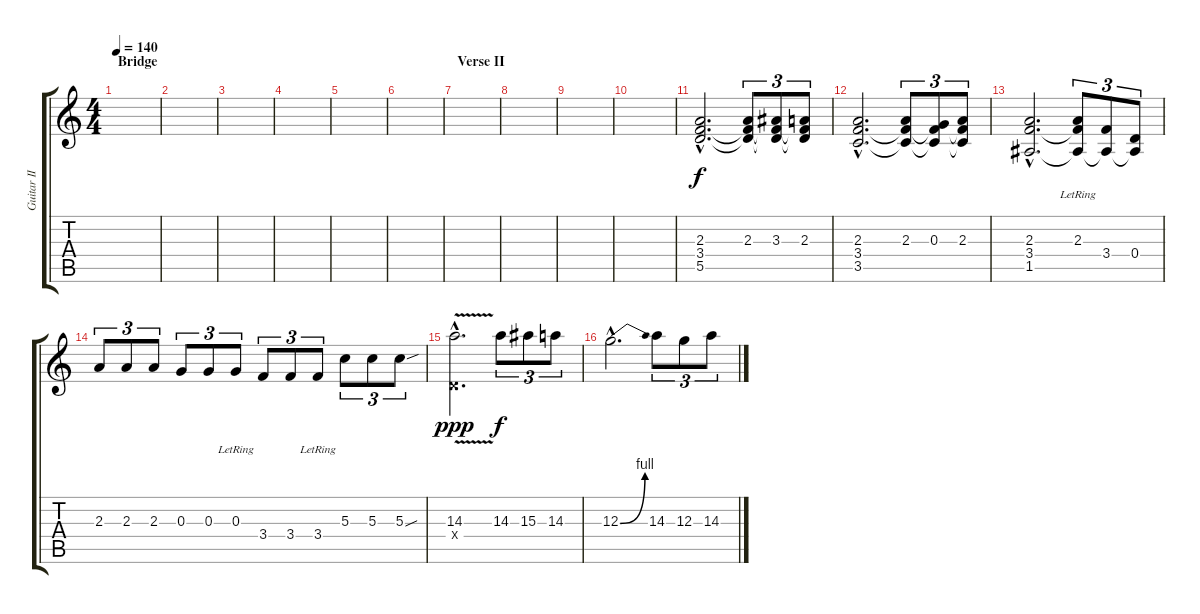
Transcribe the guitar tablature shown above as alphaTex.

\track ("Guitar II" "Guitar II") {instrument distortionguitar}
\staff {score tabs}
\tuning (E4 B3 G3 D3 A2 E2) {hide}
\ts (4 4)
\section ("" "Bridge")
\tempo 140
\clef g2
\ks c
|
|
|
|
|
|
\section ("" "Verse II")
|
|
|
|
(2.3{hac} 3.4{hac} 5.5{hac}).2{d volume 13} (2.3 3.4{t} 5.5{t}).8{tu (3 2)} (3.3 3.4{t} 5.5{t}).8{tu (3 2)} (2.3 3.4{t} 5.5{t}).8{tu (3 2)} |
(2.3{hac} 3.4{hac} 3.5{hac}).2{d} (2.3 3.4{t} 3.5{t}).8{tu (3 2)} (0.3 3.4{t} 3.5{t}).8{tu (3 2)} (2.3 3.4{t} 3.5{t}).8{tu (3 2)} |
(2.3{hac} 3.4{hac} 1.5{hac}).2{d} (2.3{lr} 3.4{t} 1.5{t}).8{tu (3 2)} (3.4 1.5{t}).8{tu (3 2)} (0.4 1.5{t}).8{tu (3 2)} |
2.3.8{tu (3 2)} 2.3.8{tu (3 2)} 2.3.8{tu (3 2)} 0.3.8{tu (3 2)} 0.3.8{tu (3 2)} 0.3{lr}.8{tu (3 2)} 3.4.8{tu (3 2)} 3.4.8{tu (3 2)} 3.4{lr}.8{tu (3 2)} 5.3.8{tu (3 2)} 5.3.8{tu (3 2)} 5.3{sou}.8{tu (3 2)} |
(14.3{v hac} 0.4{hac x}).2{d dy ppp volume 13} 14.3.8{tu (3 2) dy f} 15.3.8{tu (3 2)} 14.3.8{tu (3 2)} |
12.3{be (bend 0 0 60 4) hac}.2{d} 14.3.8{tu (3 2)} 12.3.8{tu (3 2)} 14.3.8{tu (3 2)}
